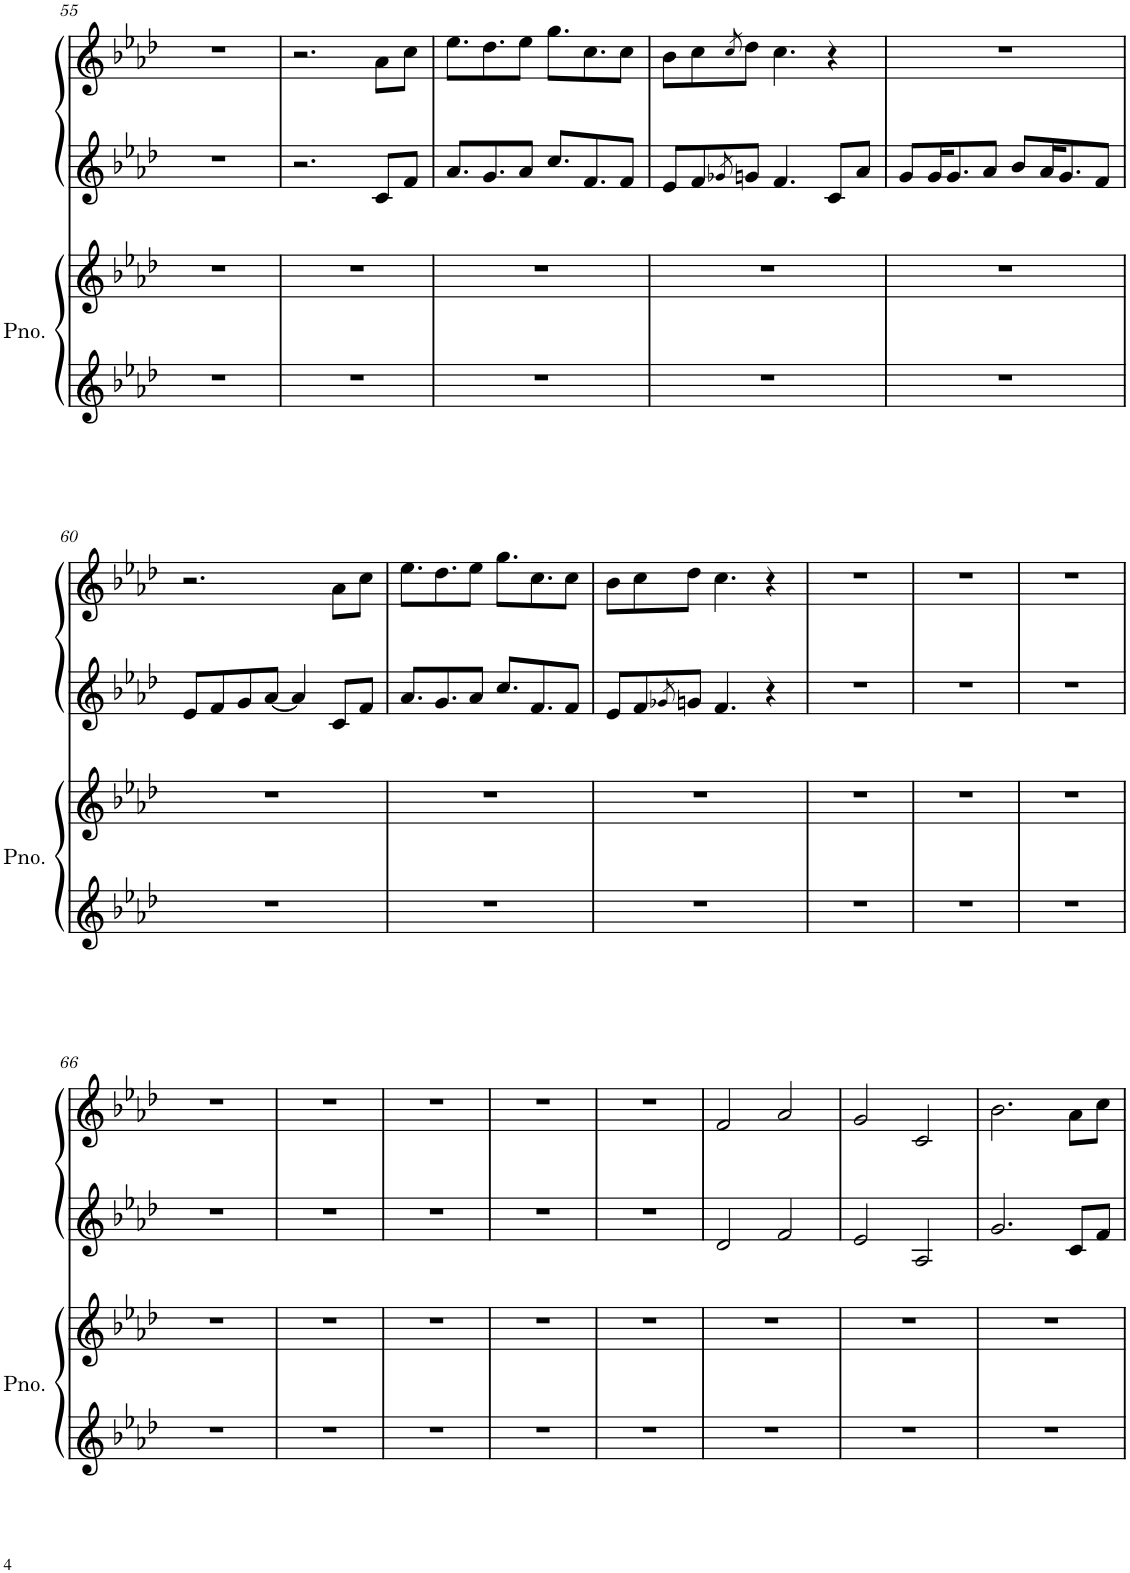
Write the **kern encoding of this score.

**kern	**kern	**kern	**kern
*part2	*part2	*part1	*part1
*staff4	*staff3	*staff2	*staff1
*I"钢琴	*	*I"Piano	*
*	*	*I'Pno	*
!!LO:PB:g=z
*clefG2	*clefG2	*clefG2	*clefG2
*k[b-e-a-d-]	*k[b-e-a-d-]	*k[b-e-a-d-]	*k[b-e-a-d-]
*M4/4	*M4/4	*M4/4	*M4/4
=55	=55	=55	=55
1r	1r	1r	1r
=56	=56	=56	=56
1r	1r	2.r	2.r
.	.	8c/L	8a-\L
.	.	8f/J	8cc\J
=57	=57	=57	=57
1r	1r	8.a-/L	8.ee-\L
.	.	8.g/	8.dd-\
.	.	8a-/J	8ee-\J
.	.	8.cc/L	8.gg\L
.	.	8.f/	8.cc\
.	.	8f/J	8cc\J
=58	=58	=58	=58
1r	1r	8e-/L	8b-\L
.	.	8f/	8cc\
.	.	8qg-X/	8qcc/
.	.	8gn/J	8dd-\J
.	.	4.f/	4.cc\
.	.	8c/L	4r
.	.	8a-/J	.
=59	=59	=59	=59
1r	1r	8g/L	1r
.	.	16g/K	.
.	.	8.g/	.
.	.	8a-/J	.
.	.	8b-/L	.
.	.	16a-/K	.
.	.	8.g/	.
.	.	8f/J	.
!!LO:LB:g=z
=60	=60	=60	=60
1r	1r	8e-/L	2.r
.	.	8f/	.
.	.	8g/	.
.	.	[8a-/J	.
.	.	4a-/]	.
.	.	8c/L	8a-\L
.	.	8f/J	8cc\J
=61	=61	=61	=61
1r	1r	8.a-/L	8.ee-\L
.	.	8.g/	8.dd-\
.	.	8a-/J	8ee-\J
.	.	8.cc/L	8.gg\L
.	.	8.f/	8.cc\
.	.	8f/J	8cc\J
=62	=62	=62	=62
1r	1r	8e-/L	8b-\L
.	.	8f/	8cc\
.	.	8qg-X/	.
.	.	8gn/J	8dd-\J
.	.	4.f/	4.cc\
.	.	4r	4r
=63	=63	=63	=63
1r	1r	1r	1r
=64	=64	=64	=64
1r	1r	1r	1r
=65	=65	=65	=65
1r	1r	1r	1r
!!LO:LB:g=z
=66	=66	=66	=66
1r	1r	1r	1r
=67	=67	=67	=67
1r	1r	1r	1r
=68	=68	=68	=68
1r	1r	1r	1r
=69	=69	=69	=69
1r	1r	1r	1r
=70	=70	=70	=70
1r	1r	1r	1r
=71	=71	=71	=71
1r	1r	2d-/	2f/
.	.	2f/	2a-/
=72	=72	=72	=72
1r	1r	2e-/	2g/
.	.	2A-/	2c/
=73	=73	=73	=73
1r	1r	2.g/	2.b-\
.	.	8c/L	8a-\L
.	.	8f/J	8cc\J
=	=	=	=
*-	*-	*-	*-
